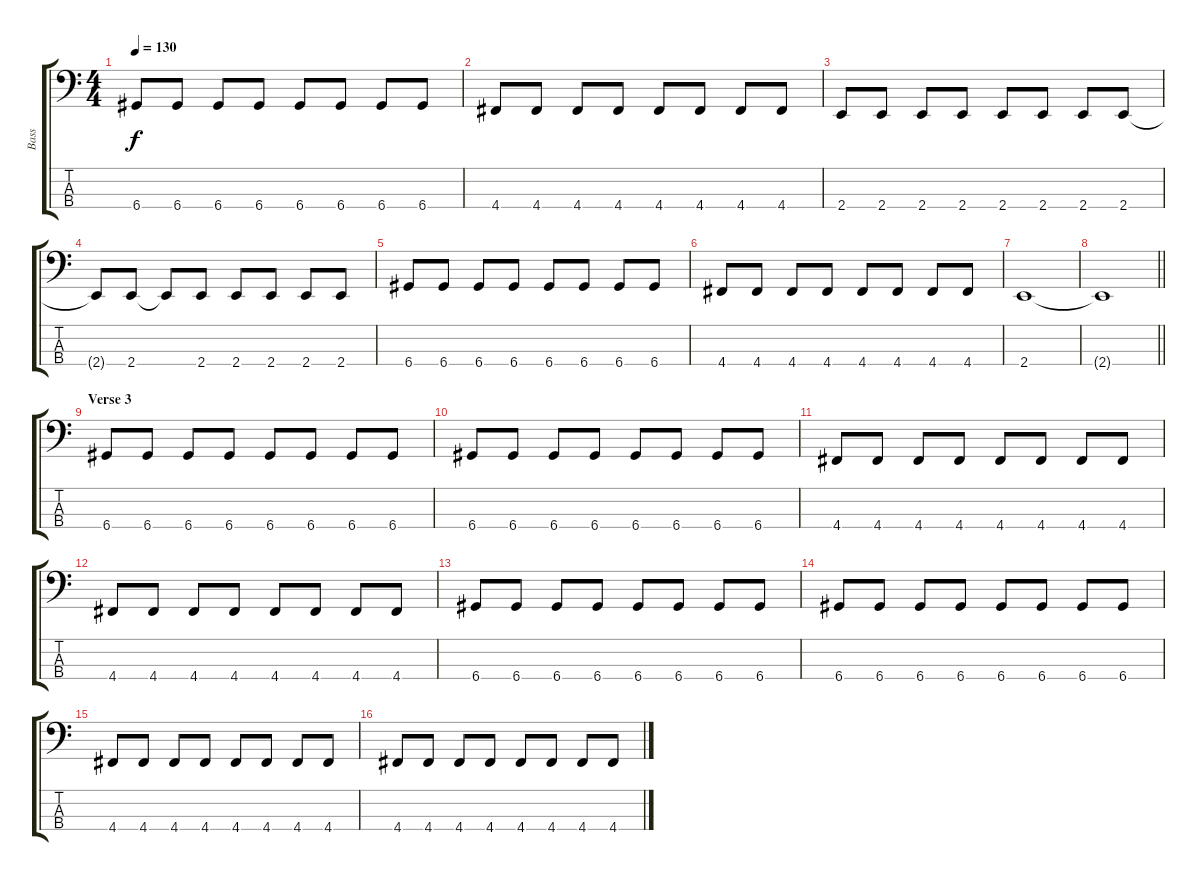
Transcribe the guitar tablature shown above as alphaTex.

\track ("Bass" "Bass") {instrument electricbassfinger}
\staff {score tabs}
\tuning (G2 D2 A1 D1) {hide}
\ts (4 4)
\tempo 130
\clef f4
\ks c
6.4.8{dy f} 6.4.8 6.4.8 6.4.8 6.4.8 6.4.8 6.4.8 6.4.8 |
4.4.8 4.4.8 4.4.8 4.4.8 4.4.8 4.4.8 4.4.8 4.4.8 |
2.4.8 2.4.8 2.4.8 2.4.8 2.4.8 2.4.8 2.4.8 2.4.8 |
2.4{t}.8 2.4.8 2.4{t}.8 2.4.8 2.4.8 2.4.8 2.4.8 2.4.8 |
6.4.8 6.4.8 6.4.8 6.4.8 6.4.8 6.4.8 6.4.8 6.4.8 |
4.4.8 4.4.8 4.4.8 4.4.8 4.4.8 4.4.8 4.4.8 4.4.8 |
2.4.1 |
\barLineRight lightlight
2.4{t}.1 |
\section ("" "Verse 3")
6.4.8 6.4.8 6.4.8 6.4.8 6.4.8 6.4.8 6.4.8 6.4.8 |
6.4.8 6.4.8 6.4.8 6.4.8 6.4.8 6.4.8 6.4.8 6.4.8 |
4.4.8 4.4.8 4.4.8 4.4.8 4.4.8 4.4.8 4.4.8 4.4.8 |
4.4.8 4.4.8 4.4.8 4.4.8 4.4.8 4.4.8 4.4.8 4.4.8 |
6.4.8 6.4.8 6.4.8 6.4.8 6.4.8 6.4.8 6.4.8 6.4.8 |
6.4.8 6.4.8 6.4.8 6.4.8 6.4.8 6.4.8 6.4.8 6.4.8 |
4.4.8 4.4.8 4.4.8 4.4.8 4.4.8 4.4.8 4.4.8 4.4.8 |
4.4.8 4.4.8 4.4.8 4.4.8 4.4.8 4.4.8 4.4.8 4.4.8
